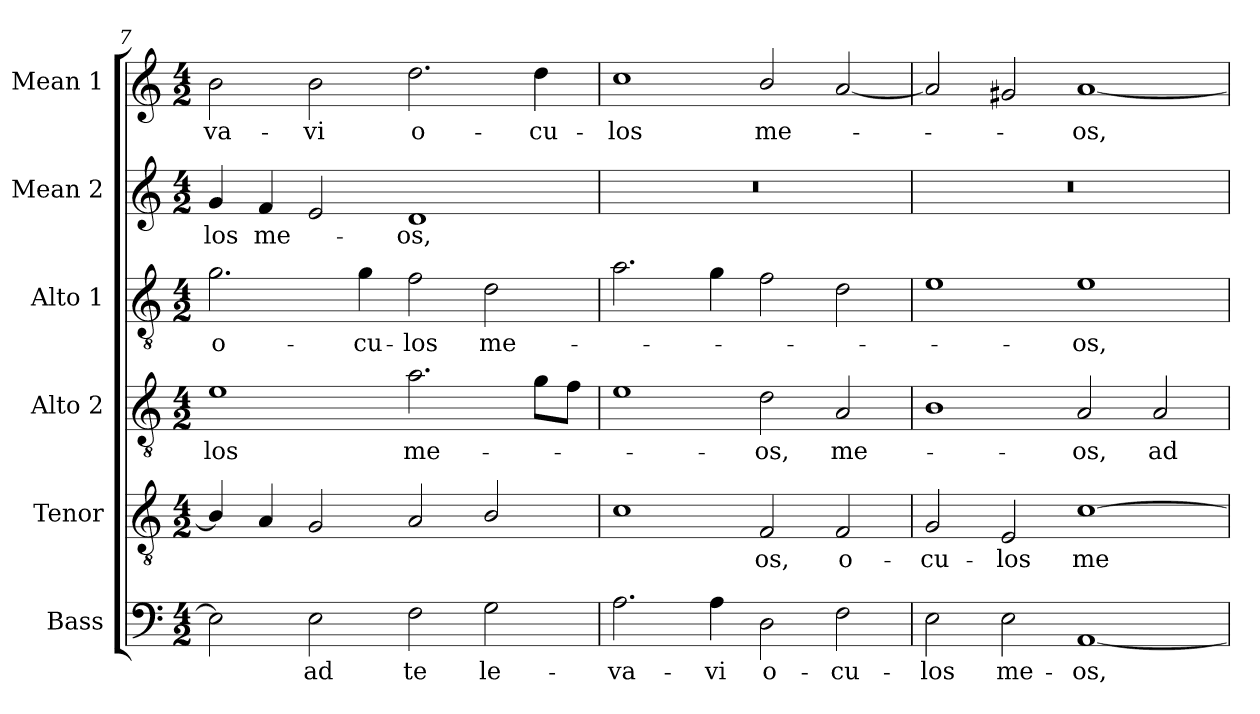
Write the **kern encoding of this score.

**kern	**text	**kern	**text	**kern	**text	**kern	**text	**kern	**text	**kern	**text
*part6	*part6	*part5	*part5	*part4	*part4	*part3	*part3	*part2	*part2	*part1	*part1
*staff6	*staff6	*staff5	*staff5	*staff4	*staff4	*staff3	*staff3	*staff2	*staff2	*staff1	*staff1
*I"Bass	*	*I"Tenor	*	*I"Alto 2	*	*I"Alto 1	*	*I"Mean 2	*	*I"Mean 1	*
*I'B.	*	*I'T.	*	*I'A2.	*	*I'A1	*	*I'M2.	*	*I'M1.	*
!!LO:LB:g=z
*clefF4	*	*clefGv2	*	*clefGv2	*	*clefGv2	*	*clefG2	*	*clefG2	*
*	*	*ITrd7c12	*	*ITrd7c12	*	*ITrd7c12	*	*	*	*	*
*k[]	*	*k[]	*	*k[]	*	*k[]	*	*k[]	*	*k[]	*
*a:	*	*a:	*	*a:	*	*a:	*	*a:	*	*a:	*
*M4/2	*	*M4/2	*	*M4/2	*	*M4/2	*	*M4/2	*	*M4/2	*
=7	=7	=7	=7	=7	=7	=7	=7	=7	=7	=7	=7
!	!	!	!	!	!LO:LY:b:color=#000000	!	!	!	!	!	!
!	!	!	!	!	!	!	!LO:LY:b:color=#000000	!	!	!	!
!	!	!	!	!	!	!	!	!	!LO:LY:b:color=#000000	!	!
!	!	!	!	!	!	!	!	!	!	!	!LO:LY:b:color=#000000
2Ei\]	.	4BBi/]	.	1Ei	-los	2.Gi\	o-	4gi/	-los	2bi\	-va-
!	!	!	!	!	!	!	!	!	!LO:LY:b:color=#000000	!	!
.	.	4AAi/	.	.	.	.	.	4fi/	me-	.	.
!	!LO:LY:b:color=#000000	!	!	!	!	!	!	!	!	!	!
!	!	!	!	!	!	!	!	!	!	!	!LO:LY:b:color=#000000
2Ei\	ad	2GGi/	.	.	.	.	.	2ei/	.	2bi\	-vi
!	!	!	!	!	!	!	!LO:LY:b:color=#000000	!	!	!	!
.	.	.	.	.	.	4Gi\	-cu-	.	.	.	.
!	!LO:LY:b:color=#000000	!	!	!	!	!	!	!	!	!	!
!	!	!	!	!	!LO:LY:b:color=#000000	!	!	!	!	!	!
!	!	!	!	!	!	!	!LO:LY:b:color=#000000	!	!	!	!
!	!	!	!	!	!	!	!	!	!LO:LY:b:color=#000000	!	!
!	!	!	!	!	!	!	!	!	!	!	!LO:LY:b:color=#000000
2Fi\	te	2AAi/	.	2.Ai\	me-	2Fi\	-los	1di	-os,	2.ddi\	o-
!	!LO:LY:b:color=#000000	!	!	!	!	!	!	!	!	!	!
!	!	!	!	!	!	!	!LO:LY:b:color=#000000	!	!	!	!
2Gi\	le-	2BBi/	.	.	.	2Di\	me-	.	.	.	.
!	!	!	!	!	!	!	!	!	!	!	!LO:LY:b:color=#000000
.	.	.	.	8Gi\L	.	.	.	.	.	4ddi\	-cu-
.	.	.	.	8Fi\J	.	.	.	.	.	.	.
=8	=8	=8	=8	=8	=8	=8	=8	=8	=8	=8	=8
!	!LO:LY:b:color=#000000	!	!	!	!	!	!	!LO:N:vis=1	!	!	!
!	!	!	!	!	!	!	!	!	!	!	!LO:LY:b:color=#000000
2.Ai\	-va-	1Ci	.	1Ei	.	2.Ai\	.	0r	.	1cci	-los
!	!LO:LY:b:color=#000000	!	!	!	!	!	!	!	!	!	!
4Ai\	-vi	.	.	.	.	4Gi\	.	.	.	.	.
!	!LO:LY:b:color=#000000	!	!	!	!	!	!	!	!	!	!
!	!	!	!LO:LY:b:color=#000000	!	!	!	!	!	!	!	!
!	!	!	!	!	!LO:LY:b:color=#000000	!	!	!	!	!	!
!	!	!	!	!	!	!	!	!	!	!	!LO:LY:b:color=#000000
2Di\	o-	2FFi/	-os,	2Di\	-os,	2Fi\	.	.	.	2bi/	me-
!	!LO:LY:b:color=#000000	!	!	!	!	!	!	!	!	!	!
!	!	!	!LO:LY:b:color=#000000	!	!	!	!	!	!	!	!
!	!	!	!	!	!LO:LY:b:color=#000000	!	!	!	!	!	!
2Fi\	-cu-	2FFi/	o-	2AAi/	me-	2Di\	.	.	.	[<2ai/	.
=9	=9	=9	=9	=9	=9	=9	=9	=9	=9	=9	=9
!	!LO:LY:b:color=#000000	!	!	!	!	!	!	!	!	!	!
!	!	!	!LO:LY:b:color=#000000	!	!	!	!	!LO:N:vis=1	!	!	!
2Ei\	-los	2GGi/	-cu-	1BBi	.	1Ei	.	0r	.	2ai/]	.
!	!LO:LY:b:color=#000000	!	!	!	!	!	!	!	!	!	!
!	!	!	!LO:LY:b:color=#000000	!	!	!	!	!	!	!	!
2Ei\	me-	2EEi/	-los	.	.	.	.	.	.	2g#Xi/	.
!	!LO:LY:b:color=#000000	!	!	!	!	!	!	!	!	!	!
!	!	!	!LO:LY:b:color=#000000	!	!	!	!	!	!	!	!
!	!	!	!	!	!LO:LY:b:color=#000000	!	!	!	!	!	!
!	!	!	!	!	!	!	!LO:LY:b:color=#000000	!	!	!	!
!	!	!	!	!	!	!	!	!	!	!	!LO:LY:b:color=#000000
[<1AAi	-os,	[>1Ci	me-	2AAi/	-os,	1Ei	-os,	.	.	[<1ai	-os,
!	!	!	!	!	!LO:LY:b:color=#000000	!	!	!	!	!	!
.	.	.	.	2AAi/	ad	.	.	.	.	.	.
=	=	=	=	=	=	=	=	=	=	=	=
*-	*-	*-	*-	*-	*-	*-	*-	*-	*-	*-	*-
